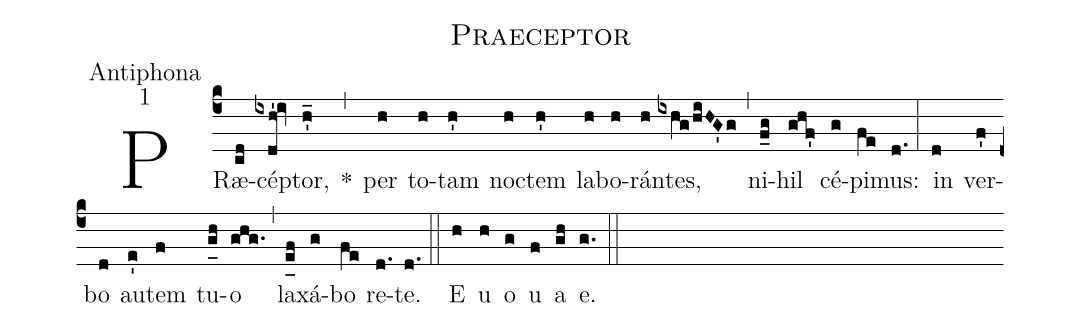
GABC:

name:Praeceptor;
office-part:Antiphona;
mode:1;
%%
(c4) PRæ(cd)cé(ixdh'!iv)ptor,(h'_) *(,) per(h) to(h)tam(h') no(h)ctem(h') la(h)bo(h)rán(h)tes,(ixhg/hiHG'g) (,) <nlba>ni(f_g)hil</nlba>(ghf') cé(g)pi(fe)mus:(d.) (:) in(d) ver(f')bo(d) au(e')tem(f) tu(g_[uh:l]h)o(ghg.) (,) la(e_[uh:l]f)xá(g)bo(fe) re(d.)te.(d.) (::) <eu>E(h) u(h) o(g) u(f) a(gh) e.</eu>(g.) (::)
